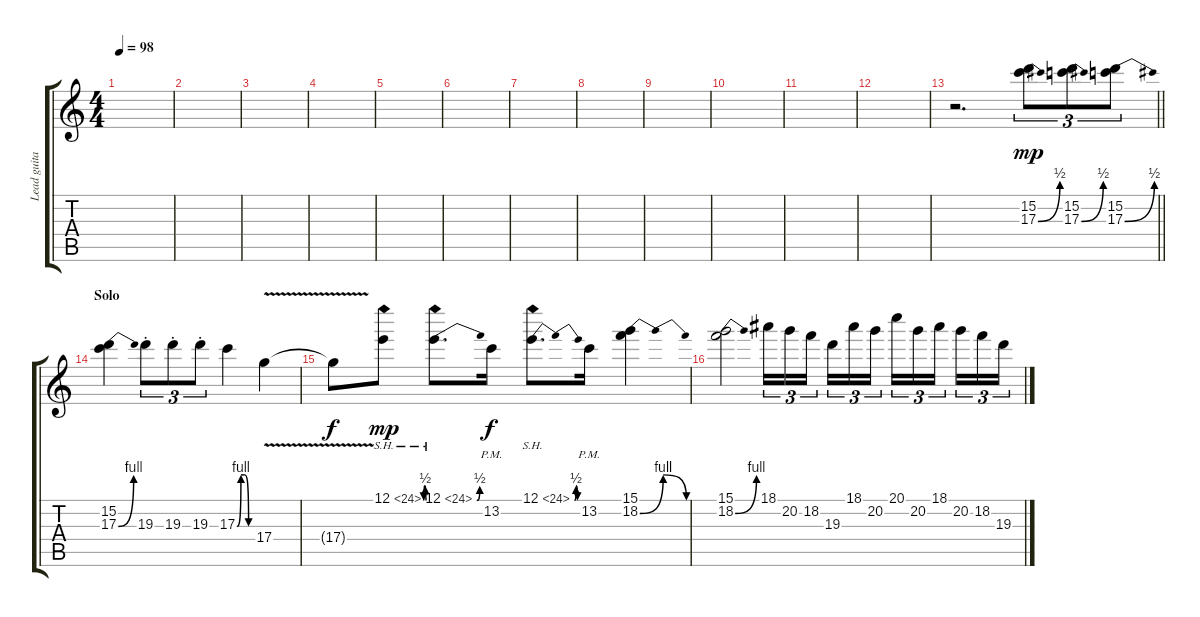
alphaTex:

\track ("Lead guitar" "Lead guita") {instrument distortionguitar}
\staff {score tabs}
\tuning (E4 B3 G3 D3 A2 E2) {hide}
\ts (4 4)
\tempo 98
\clef g2
\ks c
|
|
|
|
|
|
|
|
|
|
|
|
\barLineRight lightlight
r.2{d} (15.2 17.3{be (bend 0 0 60 2)}).8{tu (3 2) dy mp} (15.2 17.3{be (bend 0 0 60 2)}).8{tu (3 2)} (15.2 17.3{be (bend 0 0 60 2)}).8{tu (3 2)} |
\section ("" "Solo")
(15.2 17.3{be (bend 0 0 60 4)}).4 19.3{st}.8{tu (3 2)} 19.3{st}.8{tu (3 2)} 19.3{st}.8{tu (3 2)} 17.3{be (custom 0 0 15 4 30 4 45 0 60 0)}.4 17.4{v}.4 |
17.4{t}.8{dy f} 12.1{be (custom 0 0 10 2 20 2 30 0 60 0) sh 12}.8{dy mp} 12.1{be (bend 0 0 60 2) sh 12}.8{d} 13.2{pm}.16{dy f} 12.1{be (bendrelease 0 0 30 2 50 2 60 0) sh 12}.8{d} 13.2{pm}.16 (15.1 18.2{be (bendrelease 0 0 30 4 30 4 60 0)}).4 |
(15.1 18.2{be (bend 0 0 60 4)}).2 18.1.16{tu (3 2)} 20.2.16{tu (3 2)} 18.2.16{tu (3 2) beam splitsecondary} 19.3.16{tu (3 2)} 18.1.16{tu (3 2)} 20.2.16{tu (3 2)} 20.1.16{tu (3 2)} 20.2.16{tu (3 2)} 18.1.16{tu (3 2) beam splitsecondary} 20.2.16{tu (3 2)} 18.2.16{tu (3 2)} 19.3.16{tu (3 2)}
